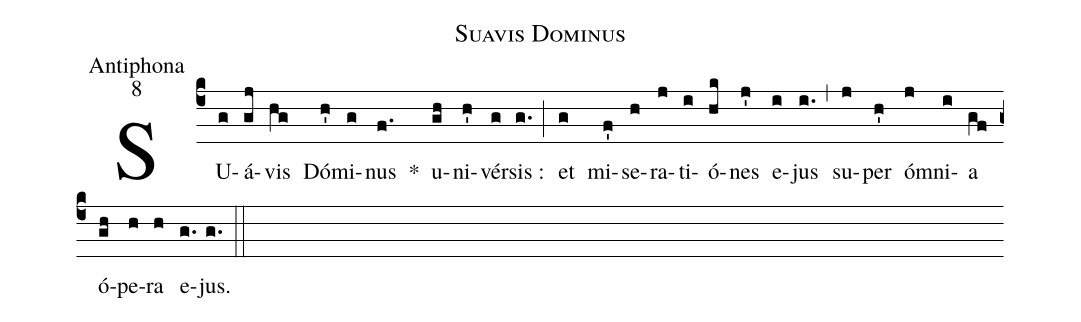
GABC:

name:Suavis Dominus;
office-part:Antiphona;
mode:8;
%%
(c4) SU(g)á(gj)vis(hg) Dó(h')mi(g)nus(f.) *() u(gh)ni(h')vér(g)sis :(g.) (;) et(g) mi(f')se(h)ra(j)ti(i)ó(hk)nes(j') e(i)jus(i.) (,) su(j)per(h') ó(j)mni(i)a(gf) ó(gh)pe(h)ra(h) e(g.)jus.(g.) (::)
